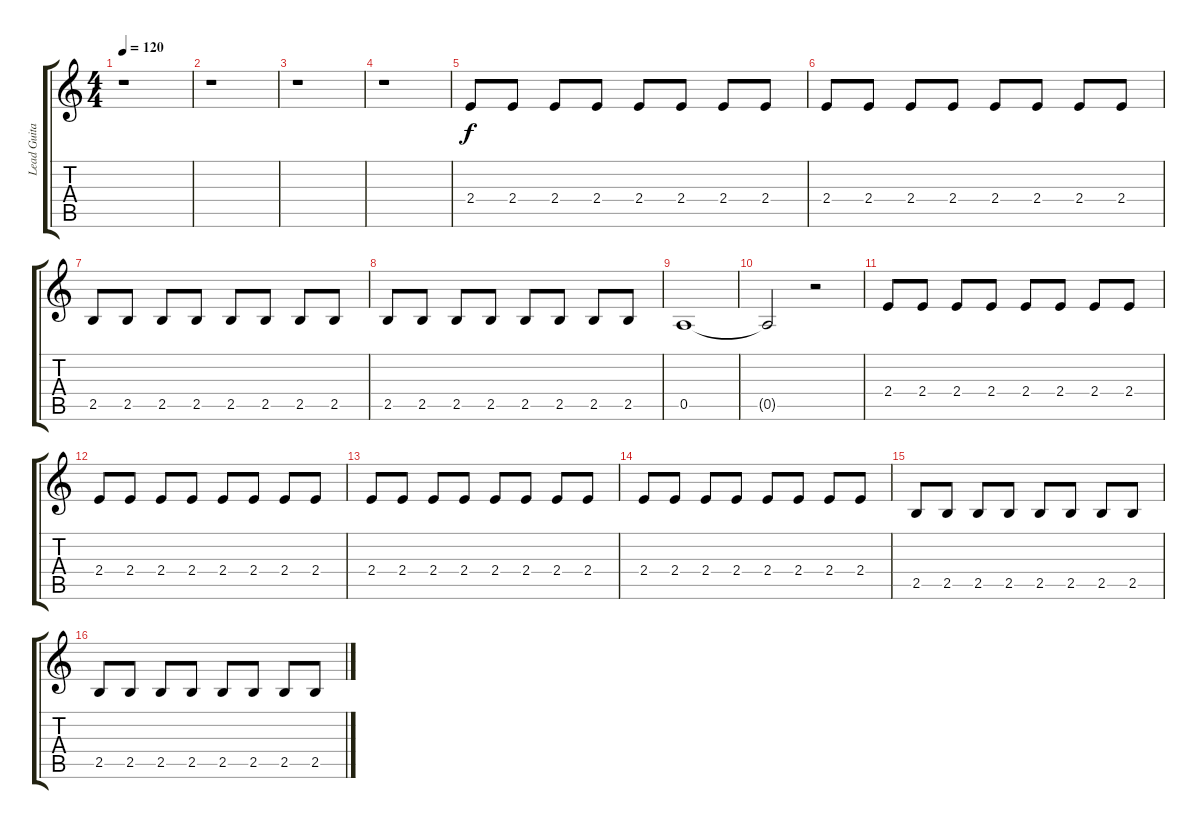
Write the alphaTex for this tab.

\track ("Lead Guitar 2" "Lead Guita") {instrument overdrivenguitar}
\staff {score tabs}
\tuning (E4 B3 G3 D3 A2 E2) {hide}
\ts (4 4)
\tempo 120
\clef g2
\ks c
r.1{dy f} |
r.1 |
r.1 |
r.1 |
2.4.8 2.4.8 2.4.8 2.4.8 2.4.8 2.4.8 2.4.8 2.4.8 |
2.4.8 2.4.8 2.4.8 2.4.8 2.4.8 2.4.8 2.4.8 2.4.8 |
2.5.8 2.5.8 2.5.8 2.5.8 2.5.8 2.5.8 2.5.8 2.5.8 |
2.5.8 2.5.8 2.5.8 2.5.8 2.5.8 2.5.8 2.5.8 2.5.8 |
0.5.1 |
0.5{t}.2 r.2 |
2.4.8 2.4.8 2.4.8 2.4.8 2.4.8 2.4.8 2.4.8 2.4.8 |
2.4.8 2.4.8 2.4.8 2.4.8 2.4.8 2.4.8 2.4.8 2.4.8 |
2.4.8 2.4.8 2.4.8 2.4.8 2.4.8 2.4.8 2.4.8 2.4.8 |
2.4.8 2.4.8 2.4.8 2.4.8 2.4.8 2.4.8 2.4.8 2.4.8 |
2.5.8 2.5.8 2.5.8 2.5.8 2.5.8 2.5.8 2.5.8 2.5.8 |
2.5.8 2.5.8 2.5.8 2.5.8 2.5.8 2.5.8 2.5.8 2.5.8
